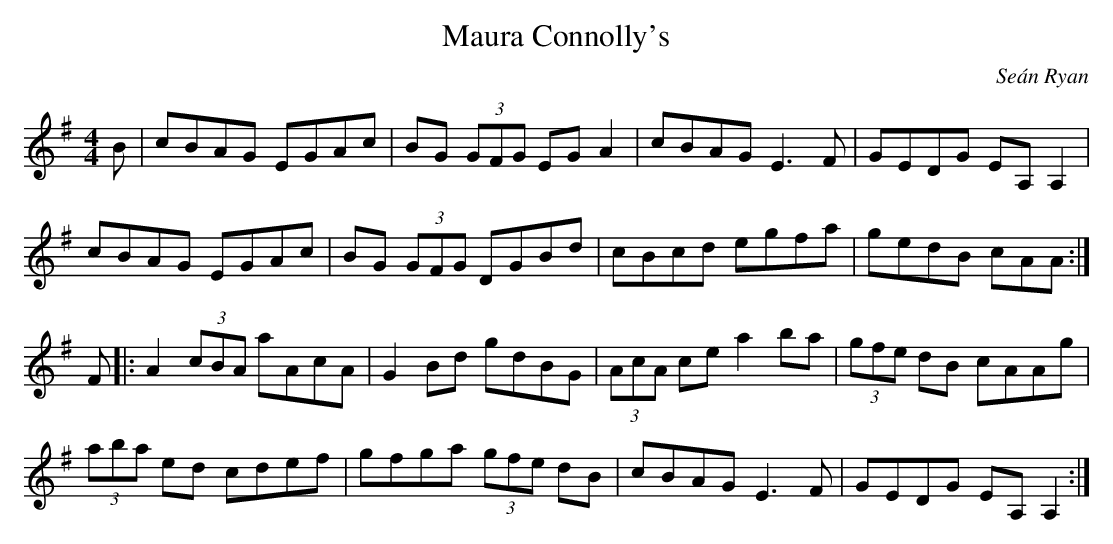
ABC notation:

X:1
T: Maura Connolly's
C: Seán Ryan
L: 1/8
M: 4/4
K: Ador
B|cBAG EGAc|BG (3GFG EG A2|cBAG E3F|GEDG EA, A,2|
cBAG EGAc|BG (3GFG DGBd|cBcd egfa|gedB cAA :|
F|: A2 (3cBA aAcA|G2 Bd gdBG|(3AcA ce a2 ba|(3gfe dB cAAg|
(3aba ed cdef|gfga (3gfe dB|cBAG E3F|GEDG EA, A,2 :|
